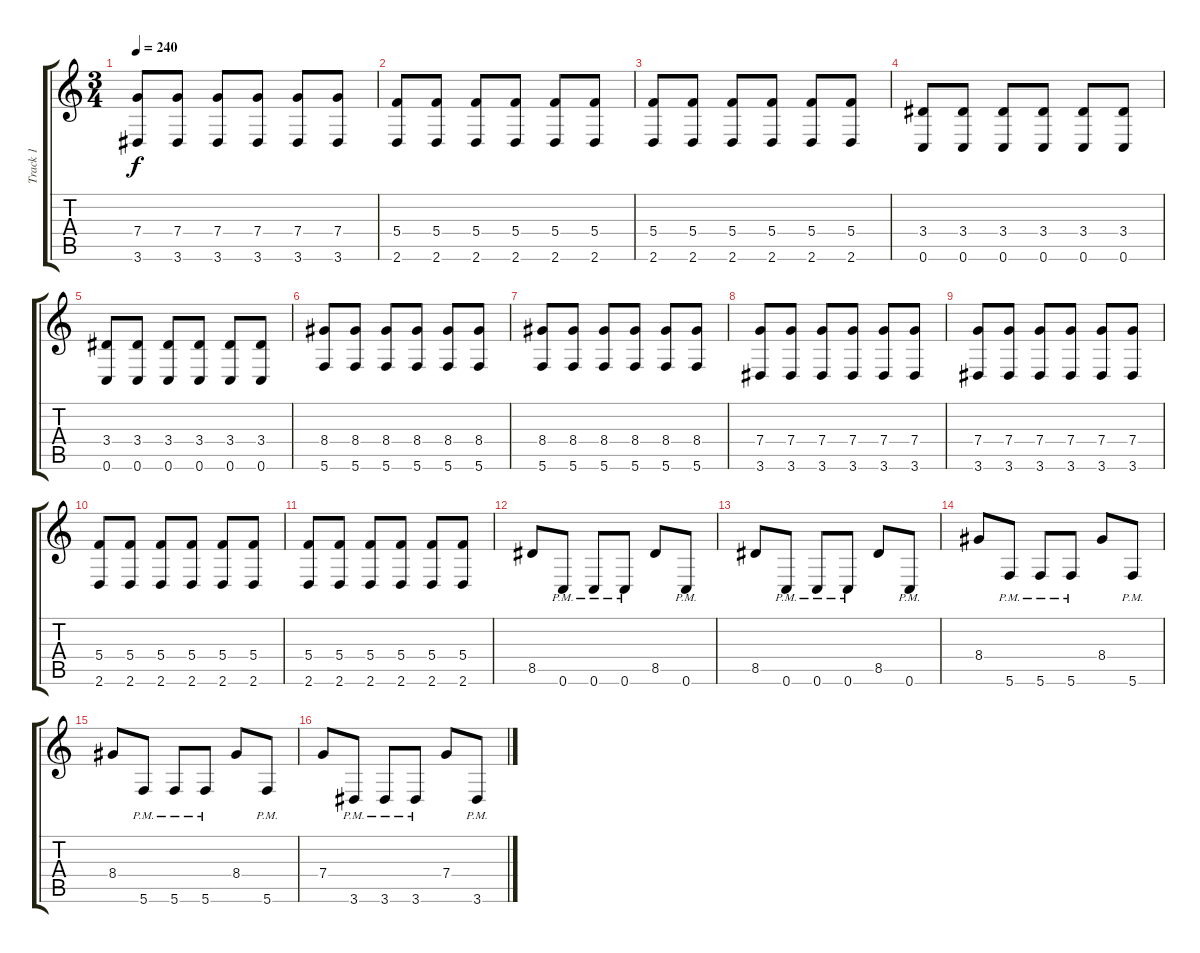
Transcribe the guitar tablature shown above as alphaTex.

\track ("Track 1" "Track 1") {instrument distortionguitar}
\staff {score tabs}
\tuning (D4 A3 F3 C3 G2 C2) {hide}
\ts (3 4)
\tempo 240
\clef g2
\ks c
(7.4 3.6).8{dy f} (7.4 3.6).8 (7.4 3.6).8 (7.4 3.6).8 (7.4 3.6).8 (7.4 3.6).8 |
(5.4 2.6).8 (5.4 2.6).8 (5.4 2.6).8 (5.4 2.6).8 (5.4 2.6).8 (5.4 2.6).8 |
(5.4 2.6).8 (5.4 2.6).8 (5.4 2.6).8 (5.4 2.6).8 (5.4 2.6).8 (5.4 2.6).8 |
(3.4 0.6).8 (3.4 0.6).8 (3.4 0.6).8 (3.4 0.6).8 (3.4 0.6).8 (3.4 0.6).8 |
(3.4 0.6).8 (3.4 0.6).8 (3.4 0.6).8 (3.4 0.6).8 (3.4 0.6).8 (3.4 0.6).8 |
(8.4 5.6).8 (8.4 5.6).8 (8.4 5.6).8 (8.4 5.6).8 (8.4 5.6).8 (8.4 5.6).8 |
(8.4 5.6).8 (8.4 5.6).8 (8.4 5.6).8 (8.4 5.6).8 (8.4 5.6).8 (8.4 5.6).8 |
(7.4 3.6).8 (7.4 3.6).8 (7.4 3.6).8 (7.4 3.6).8 (7.4 3.6).8 (7.4 3.6).8 |
(7.4 3.6).8 (7.4 3.6).8 (7.4 3.6).8 (7.4 3.6).8 (7.4 3.6).8 (7.4 3.6).8 |
(5.4 2.6).8 (5.4 2.6).8 (5.4 2.6).8 (5.4 2.6).8 (5.4 2.6).8 (5.4 2.6).8 |
(5.4 2.6).8 (5.4 2.6).8 (5.4 2.6).8 (5.4 2.6).8 (5.4 2.6).8 (5.4 2.6).8 |
8.5.8 0.6{pm}.8 0.6{pm}.8 0.6{pm}.8 8.5.8 0.6{pm}.8 |
8.5.8 0.6{pm}.8 0.6{pm}.8 0.6{pm}.8 8.5.8 0.6{pm}.8 |
8.4.8 5.6{pm}.8 5.6{pm}.8 5.6{pm}.8 8.4.8 5.6{pm}.8 |
8.4.8 5.6{pm}.8 5.6{pm}.8 5.6{pm}.8 8.4.8 5.6{pm}.8 |
7.4.8 3.6{pm}.8 3.6{pm}.8 3.6{pm}.8 7.4.8 3.6{pm}.8
